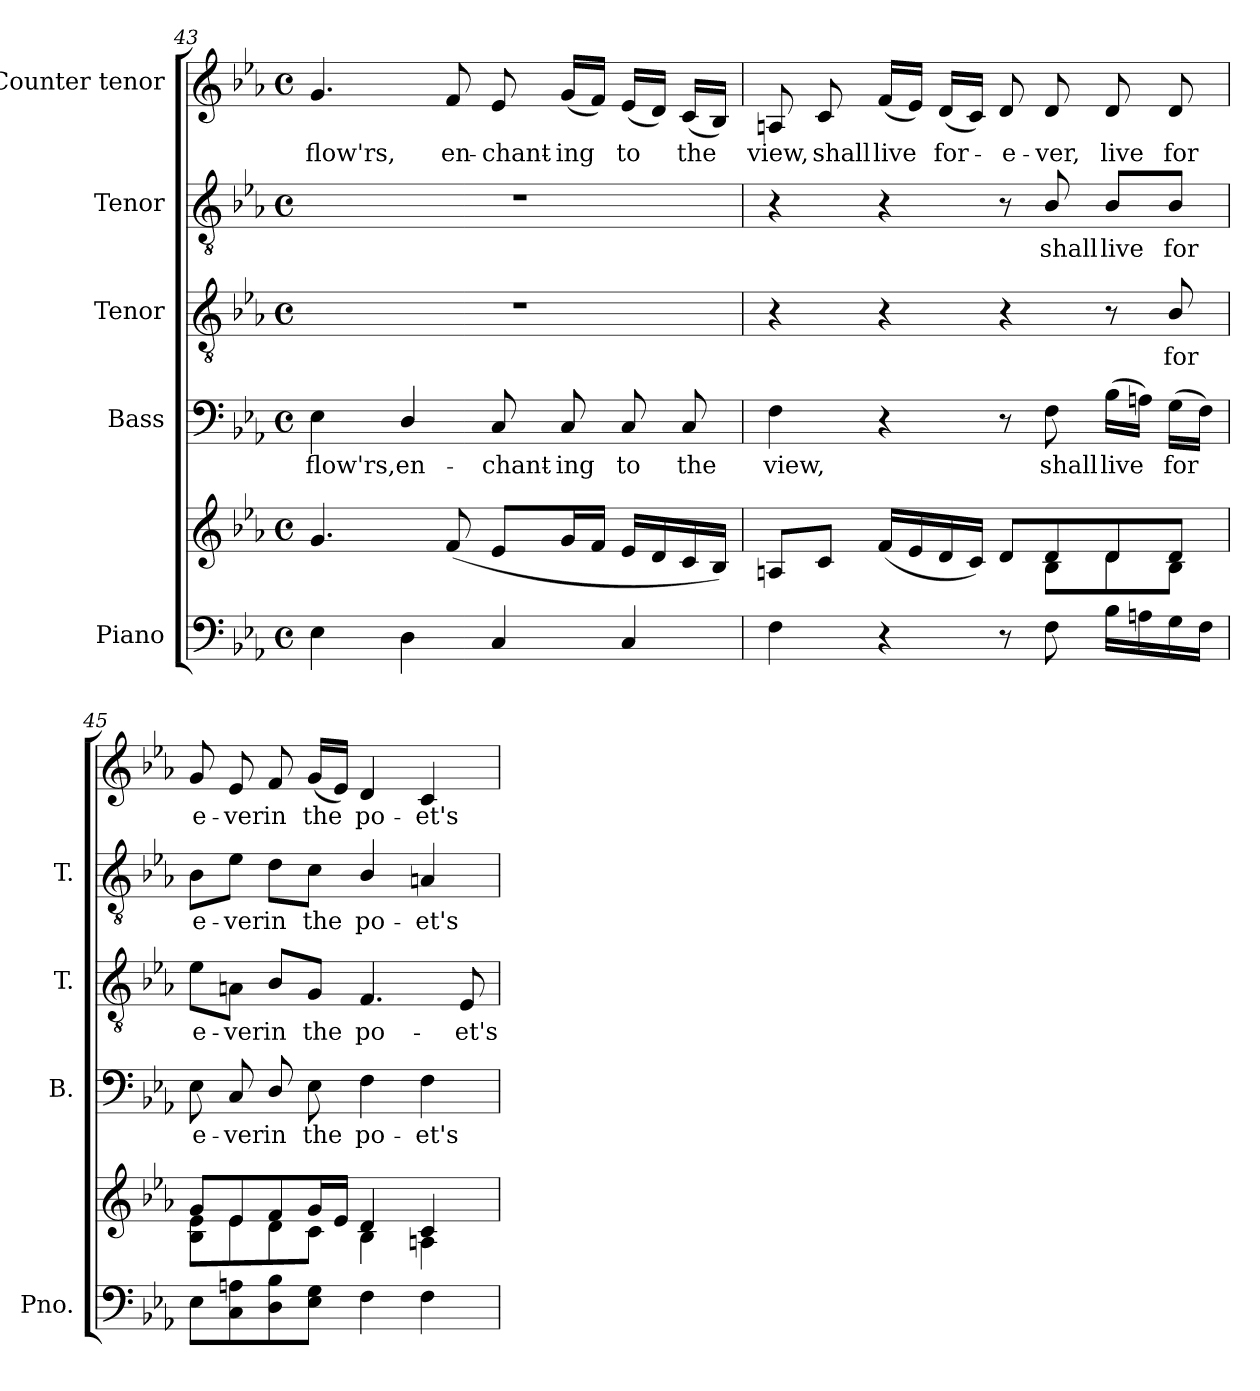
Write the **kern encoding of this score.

**kern	**kern	**kern	**text	**kern	**text	**kern	**text	**kern	**text
*part5	*part5	*part4	*part4	*part3	*part3	*part2	*part2	*part1	*part1
*staff6	*staff5	*staff4	*staff4	*staff3	*staff3	*staff2	*staff2	*staff1	*staff1
*I"Piano	*	*I"Bass	*	*I"Tenor	*	*I"Tenor	*	*I"Counter tenor	*
*I'Pno.	*	*I'B.	*	*I'T.	*	*I'T.	*	*	*
*clefF4	*clefG2	*clefF4	*	*clefGv2	*	*clefGv2	*	*clefG2	*
*	*	*	*	*ITrd7c12	*	*ITrd7c12	*	*	*
*k[b-e-a-]	*k[b-e-a-]	*k[b-e-a-]	*	*k[b-e-a-]	*	*k[b-e-a-]	*	*k[b-e-a-]	*
*E-:	*E-:	*E-:	*	*E-:	*	*E-:	*	*E-:	*
*M4/4	*M4/4	*M4/4	*	*M4/4	*	*M4/4	*	*M4/4	*
*met(c)	*met(c)	*met(c)	*	*met(c)	*	*met(c)	*	*met(c)	*
=43	=43	=43	=43	=43	=43	=43	=43	=43	=43
!	!	!	!LO:LY:b:color=#000000	!	!	!	!	!	!
!	!	!	!	!	!	!	!	!	!LO:LY:b:color=#000000
4E-i\	4.gi/	4E-i\	flow'rs,	1r	.	1r	.	4.gi/	flow'rs,
!	!	!	!LO:LY:b:color=#000000	!	!	!	!	!	!
4Di\	.	4Di/	en-	.	.	.	.	.	.
!	!	!	!	!	!	!	!	!	!LO:LY:b:color=#000000
.	(8fi/	.	.	.	.	.	.	8fi/	en-
!	!	!	!LO:LY:b:color=#000000	!	!	!	!	!	!
!	!	!	!	!	!	!	!	!	!LO:LY:b:color=#000000
4Ci/	8e-i/L	8Ci/	-chant-	.	.	.	.	8e-i/	-chant-
!	!	!	!LO:LY:b:color=#000000	!	!	!	!	!	!
!	!	!	!	!	!	!	!	!	!LO:LY:b:color=#000000
.	16gi/L	8Ci/	-ing	.	.	.	.	(16gi/LL	-ing
.	16fi/JJ	.	.	.	.	.	.	16fi/JJ)	.
!	!	!	!LO:LY:b:color=#000000	!	!	!	!	!	!
!	!	!	!	!	!	!	!	!	!LO:LY:b:color=#000000
4Ci/	16e-i/LL	8Ci/	to	.	.	.	.	(16e-i/LL	to
.	16di/	.	.	.	.	.	.	16di/JJ)	.
!	!	!	!LO:LY:b:color=#000000	!	!	!	!	!	!
!	!	!	!	!	!	!	!	!	!LO:LY:b:color=#000000
.	16ci/	8Ci/	the	.	.	.	.	(16ci/LL	the
.	16B-i/JJ)	.	.	.	.	.	.	16B-i/JJ)	.
!!LO:PB:g=z
=44	=44	=44	=44	=44	=44	=44	=44	=44	=44
*	*^	*	*	*	*	*	*	*	*
!	!	!	!	!LO:LY:b:color=#000000	!	!	!	!	!	!
!	!	!	!	!	!	!	!	!	!	!LO:LY:b:color=#000000
4Fi\	8Ani/L	2ryy	4Fi\	view,	4r	.	4r	.	8Ani/	view,
!	!	!	!	!	!	!	!	!	!	!LO:LY:b:color=#000000
.	8ci/J	.	.	.	.	.	.	.	8ci/	shall
!	!	!	!	!	!	!	!	!	!	!LO:LY:b:color=#000000
4r	(16fi/LL	.	4r	.	4r	.	4r	.	(16fi/LL	live
.	16e-i/	.	.	.	.	.	.	.	16e-i/JJ)	.
!	!	!	!	!	!	!	!	!	!	!LO:LY:b:color=#000000
.	16di/	.	.	.	.	.	.	.	(16di/LL	for-
.	16ci/JJ)	.	.	.	.	.	.	.	16ci/JJ)	.
!	!	!	!	!	!	!	!	!	!	!LO:LY:b:color=#000000
8r	8di/L	8ryy	8r	.	4r	.	8r	.	8di/	-e-
!	!	!	!	!LO:LY:b:color=#000000	!	!	!	!	!	!
!	!	!	!	!	!	!	!	!LO:LY:b:color=#000000	!	!
!	!	!	!	!	!	!	!	!	!	!LO:LY:b:color=#000000
8Fi\	8di/	8B-i\L	8Fi\	shall	.	.	8BB-i/	shall	8di/	-ver,
!	!	!	!	!LO:LY:b:color=#000000	!	!	!	!	!	!
!	!	!	!	!	!	!	!	!LO:LY:b:color=#000000	!	!
!	!	!	!	!	!	!	!	!	!	!LO:LY:b:color=#000000
16B-i\LL	8di/	8di\	(16B-i\LL	live	8r	.	8BB-i/L	live	8di/	live
16Ani\	.	.	16Ani\JJ)	.	.	.	.	.	.	.
!	!	!	!	!LO:LY:b:color=#000000	!	!	!	!	!	!
!	!	!	!	!	!	!LO:LY:b:color=#000000	!	!	!	!
!	!	!	!	!	!	!	!	!LO:LY:b:color=#000000	!	!
!	!	!	!	!	!	!	!	!	!	!LO:LY:b:color=#000000
16Gi\	8di/J	8B-i\J	(16Gi\LL	for	8BB-i/	for	8BB-i/J	for	8di/	for
16Fi\JJ	.	.	16Fi\JJ)	.	.	.	.	.	.	.
=45	=45	=45	=45	=45	=45	=45	=45	=45	=45	=45
!	!	!	!	!LO:LY:b:color=#000000	!	!	!	!	!	!
!	!	!	!	!	!	!LO:LY:b:color=#000000	!	!	!	!
!	!	!	!	!	!	!	!	!LO:LY:b:color=#000000	!	!
!	!	!	!	!	!	!	!	!	!	!LO:LY:b:color=#000000
8E-i\L	8gi/L	8B-i\ 8e-iL	8E-i\	e-	8E-i\L	e-	8BB-i\L	e-	8gi/	e-
!	!	!	!	!LO:LY:b:color=#000000	!	!	!	!	!	!
!	!	!	!	!	!	!LO:LY:b:color=#000000	!	!	!	!
!	!	!	!	!	!	!	!	!LO:LY:b:color=#000000	!	!
!	!	!	!	!	!	!	!	!	!	!LO:LY:b:color=#000000
8Ci\ 8Ani	8e-i/	8e-i\	8Ci/	-ver	8AAni\J	-ver	8E-i\J	-ver	8e-i/	-ver
!	!	!	!	!LO:LY:b:color=#000000	!	!	!	!	!	!
!	!	!	!	!	!	!LO:LY:b:color=#000000	!	!	!	!
!	!	!	!	!	!	!	!	!LO:LY:b:color=#000000	!	!
!	!	!	!	!	!	!	!	!	!	!LO:LY:b:color=#000000
8Di\ 8B-i	8fi/	8di\	8Di/	in	8BB-i/L	in	8Di\L	in	8fi/	in
!	!	!	!	!LO:LY:b:color=#000000	!	!	!	!	!	!
!	!	!	!	!	!	!LO:LY:b:color=#000000	!	!	!	!
!	!	!	!	!	!	!	!	!LO:LY:b:color=#000000	!	!
!	!	!	!	!	!	!	!	!	!	!LO:LY:b:color=#000000
8E-i\ 8GiJ	16gi/L	8ci\J	8E-i\	the	8GGi/J	the	8Ci\J	the	(16gi/LL	the
.	16e-i/JJ	.	.	.	.	.	.	.	16e-i/JJ)	.
!	!	!	!	!LO:LY:b:color=#000000	!	!	!	!	!	!
!	!	!	!	!	!	!LO:LY:b:color=#000000	!	!	!	!
!	!	!	!	!	!	!	!	!LO:LY:b:color=#000000	!	!
!	!	!	!	!	!	!	!	!	!	!LO:LY:b:color=#000000
4Fi\	4di/	4B-i\	4Fi\	po-	4.FFi/	po-	4BB-i/	po-	4di/	po-
!	!	!	!	!LO:LY:b:color=#000000	!	!	!	!	!	!
!	!	!	!	!	!	!	!	!LO:LY:b:color=#000000	!	!
!	!	!	!	!	!	!	!	!	!	!LO:LY:b:color=#000000
4Fi\	4ci/	4Ani\	4Fi\	-et's	.	.	4AAni/	-et's	4ci/	-et's
!	!	!	!	!	!	!LO:LY:b:color=#000000	!	!	!	!
.	.	.	.	.	8EE-i/	-et's	.	.	.	.
*	*v	*v	*	*	*	*	*	*	*	*
=	=	=	=	=	=	=	=	=	=
*-	*-	*-	*-	*-	*-	*-	*-	*-	*-
